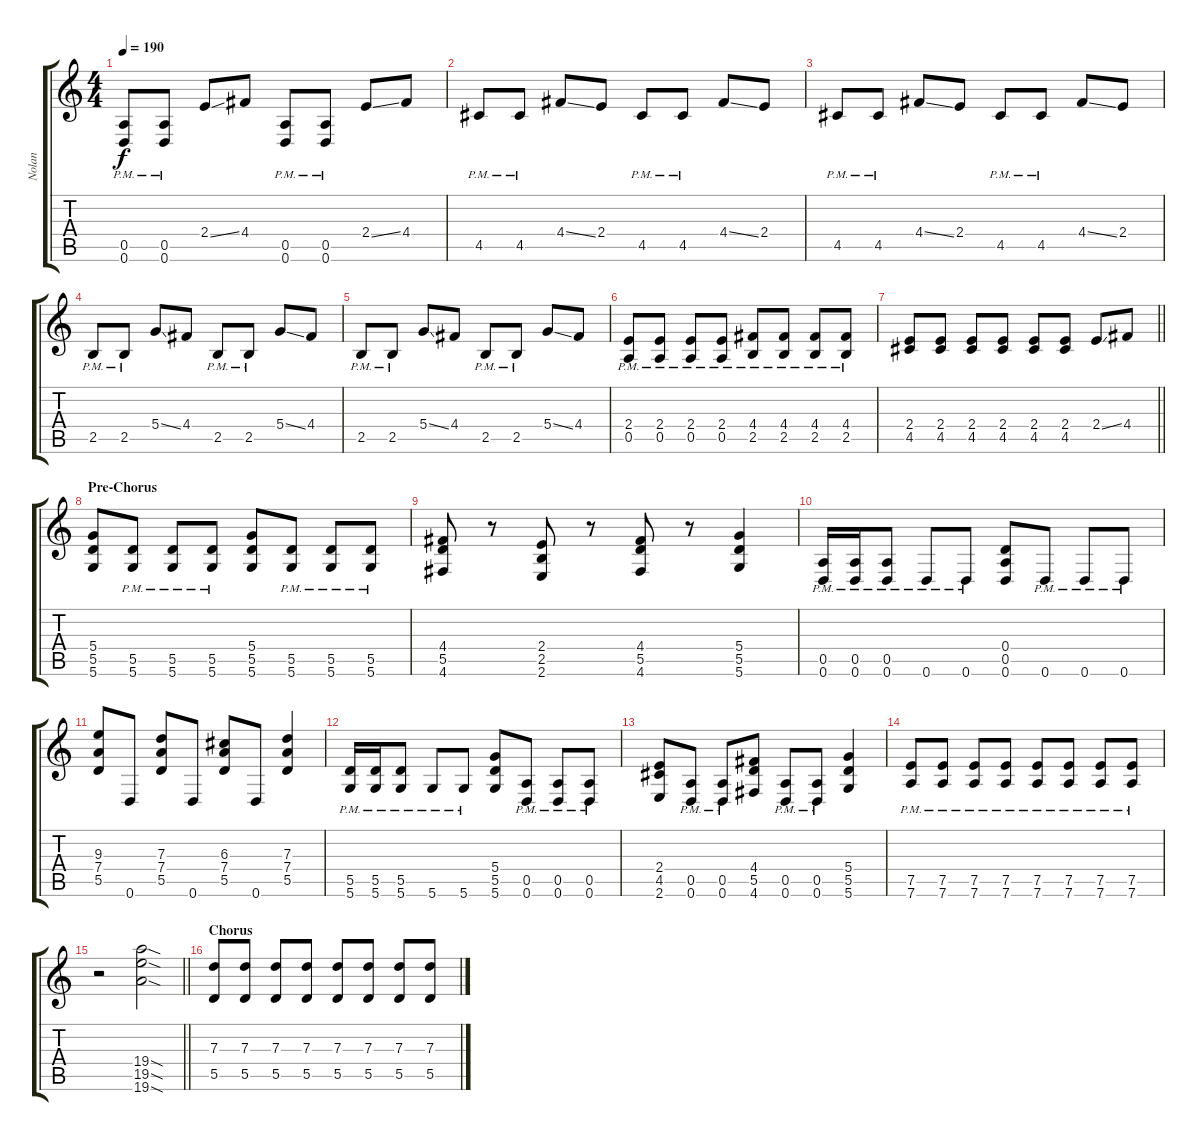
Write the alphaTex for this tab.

\track ("Nolan" "Nolan") {instrument overdrivenguitar}
\staff {score tabs}
\tuning (E4 B3 G3 D3 A2 D2) {hide}
\ts (4 4)
\tempo 190
\clef g2
\ks c
(0.5{pm} 0.6{pm}).8{dy f} (0.5{pm} 0.6{pm}).8 2.4{ss}.8 4.4.8 (0.5{pm} 0.6{pm}).8 (0.5{pm} 0.6{pm}).8 2.4{ss}.8 4.4.8 |
4.5{pm}.8 4.5{pm}.8 4.4{ss}.8 2.4.8 4.5{pm}.8 4.5{pm}.8 4.4{ss}.8 2.4.8 |
4.5{pm}.8 4.5{pm}.8 4.4{ss}.8 2.4.8 4.5{pm}.8 4.5{pm}.8 4.4{ss}.8 2.4.8 |
2.5{pm}.8 2.5{pm}.8 5.4{ss}.8 4.4.8 2.5{pm}.8 2.5{pm}.8 5.4{ss}.8 4.4.8 |
2.5{pm}.8 2.5{pm}.8 5.4{ss}.8 4.4.8 2.5{pm}.8 2.5{pm}.8 5.4{ss}.8 4.4.8 |
(2.4{pm} 0.5{pm}).8 (2.4{pm} 0.5{pm}).8 (2.4{pm} 0.5{pm}).8 (2.4{pm} 0.5{pm}).8 (4.4{pm} 2.5{pm}).8 (4.4{pm} 2.5{pm}).8 (4.4{pm} 2.5{pm}).8 (4.4{pm} 2.5{pm}).8 |
\barLineRight lightlight
(2.4 4.5).8 (2.4 4.5).8 (2.4 4.5).8 (2.4 4.5).8 (2.4 4.5).8 (2.4 4.5).8 2.4{ss}.8 4.4.8 |
\section ("" "Pre-Chorus")
(5.4 5.5 5.6).8 (5.5{pm} 5.6{pm}).8 (5.5{pm} 5.6{pm}).8 (5.5{pm} 5.6{pm}).8 (5.4 5.5 5.6).8 (5.5{pm} 5.6{pm}).8 (5.5{pm} 5.6{pm}).8 (5.5{pm} 5.6{pm}).8 |
(4.4 5.5 4.6).8 r.8 (2.4 2.5 2.6).8 r.8 (4.4 5.5 4.6).8 r.8 (5.4 5.5 5.6).4 |
(0.5{pm} 0.6{pm}).16 (0.5{pm} 0.6{pm}).16 (0.5{pm} 0.6{pm}).8 0.6{pm}.8 0.6{pm}.8 (0.4 0.5 0.6).8 0.6{pm}.8 0.6{pm}.8 0.6{pm}.8 |
(9.3 7.4 5.5).8 0.6.8 (7.3 7.4 5.5).8 0.6.8 (6.3 7.4 5.5).8 0.6.8 (7.3 7.4 5.5).4 |
(5.5{pm} 5.6{pm}).16 (5.5{pm} 5.6{pm}).16 (5.5{pm} 5.6{pm}).8 5.6{pm}.8 5.6{pm}.8 (5.4 5.5 5.6).8 (0.5{pm} 0.6{pm}).8 (0.5{pm} 0.6{pm}).8 (0.5{pm} 0.6{pm}).8 |
(2.4 4.5 2.6).8 (0.5{pm} 0.6{pm}).8 (0.5{pm} 0.6{pm}).8 (4.4 5.5 4.6).8 (0.5{pm} 0.6{pm}).8 (0.5{pm} 0.6{pm}).8 (5.4 5.5 5.6).4 |
(7.5{pm} 7.6{pm}).8 (7.5{pm} 7.6{pm}).8 (7.5{pm} 7.6{pm}).8 (7.5{pm} 7.6{pm}).8 (7.5{pm} 7.6{pm}).8 (7.5{pm} 7.6{pm}).8 (7.5{pm} 7.6{pm}).8 (7.5{pm} 7.6{pm}).8 |
\barLineRight lightlight
r.2 (19.4{sod} 19.5{sod} 19.6{sod}).2 |
\section ("" "Chorus")
(7.3 5.5).8 (7.3 5.5).8 (7.3 5.5).8 (7.3 5.5).8 (7.3 5.5).8 (7.3 5.5).8 (7.3 5.5).8 (7.3 5.5).8
